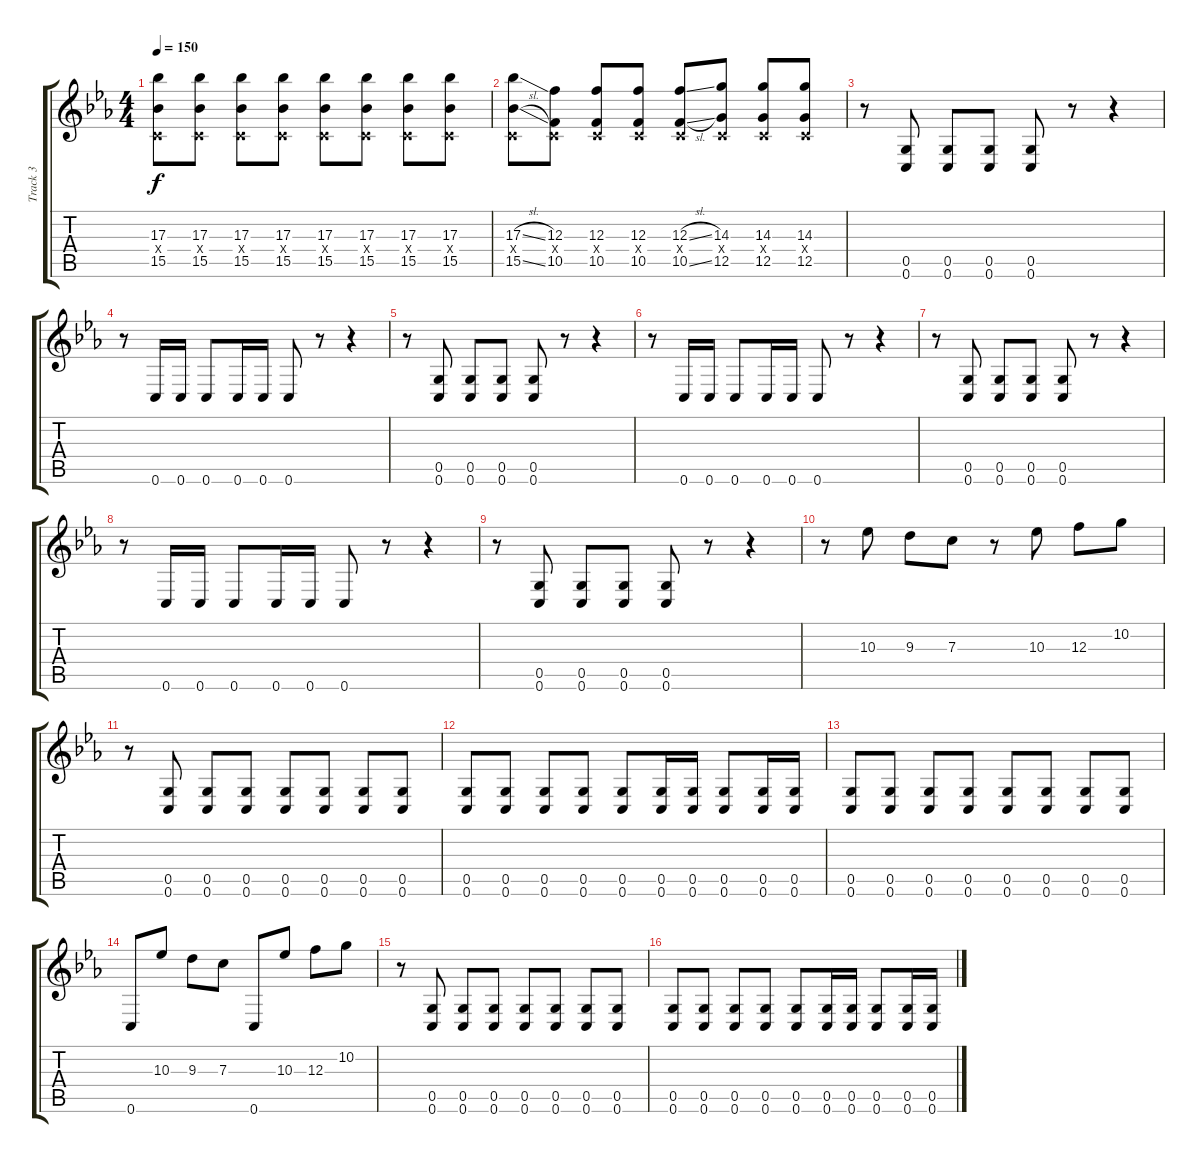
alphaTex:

\track ("Track 3" "Track 3") {instrument overdrivenguitar}
\staff {score tabs}
\tuning (D4 A3 F3 C3 G2 C2) {hide}
\ts (4 4)
\tempo 150
\clef g2
\ks cminor
(17.3 0.4{x} 15.5).8{dy f} (17.3 0.4{x} 15.5).8 (17.3 0.4{x} 15.5).8 (17.3 0.4{x} 15.5).8 (17.3 0.4{x} 15.5).8 (17.3 0.4{x} 15.5).8 (17.3 0.4{x} 15.5).8 (17.3 0.4{x} 15.5).8 |
(17.3{sl} 0.4{x} 15.5{sl}).8 (12.3 0.4{x} 10.5).8 (12.3 0.4{x} 10.5).8 (12.3 0.4{x} 10.5).8 (12.3{sl} 0.4{x} 10.5{sl}).8 (14.3 0.4{x} 12.5).8 (14.3 0.4{x} 12.5).8 (14.3 0.4{x} 12.5).8 |
r.8 (0.5 0.6).8 (0.5 0.6).8 (0.5 0.6).8 (0.5 0.6).8 r.8 r.4 |
r.8 0.6.16 0.6.16 0.6.8 0.6.16 0.6.16 0.6.8 r.8 r.4 |
r.8 (0.5 0.6).8 (0.5 0.6).8 (0.5 0.6).8 (0.5 0.6).8 r.8 r.4 |
r.8 0.6.16 0.6.16 0.6.8 0.6.16 0.6.16 0.6.8 r.8 r.4 |
r.8 (0.5 0.6).8 (0.5 0.6).8 (0.5 0.6).8 (0.5 0.6).8 r.8 r.4 |
r.8 0.6.16 0.6.16 0.6.8 0.6.16 0.6.16 0.6.8 r.8 r.4 |
r.8 (0.5 0.6).8 (0.5 0.6).8 (0.5 0.6).8 (0.5 0.6).8 r.8 r.4 |
r.8 10.3.8 9.3.8 7.3.8 r.8 10.3.8 12.3.8 10.2.8 |
r.8 (0.5 0.6).8 (0.5 0.6).8 (0.5 0.6).8 (0.5 0.6).8 (0.5 0.6).8 (0.5 0.6).8 (0.5 0.6).8 |
(0.5 0.6).8 (0.5 0.6).8 (0.5 0.6).8 (0.5 0.6).8 (0.5 0.6).8 (0.5 0.6).16 (0.5 0.6).16 (0.5 0.6).8 (0.5 0.6).16 (0.5 0.6).16 |
(0.5 0.6).8 (0.5 0.6).8 (0.5 0.6).8 (0.5 0.6).8 (0.5 0.6).8 (0.5 0.6).8 (0.5 0.6).8 (0.5 0.6).8 |
0.6.8 10.3.8 9.3.8 7.3.8 0.6.8 10.3.8 12.3.8 10.2.8 |
r.8 (0.5 0.6).8 (0.5 0.6).8 (0.5 0.6).8 (0.5 0.6).8 (0.5 0.6).8 (0.5 0.6).8 (0.5 0.6).8 |
(0.5 0.6).8 (0.5 0.6).8 (0.5 0.6).8 (0.5 0.6).8 (0.5 0.6).8 (0.5 0.6).16 (0.5 0.6).16 (0.5 0.6).8 (0.5 0.6).16 (0.5 0.6).16
